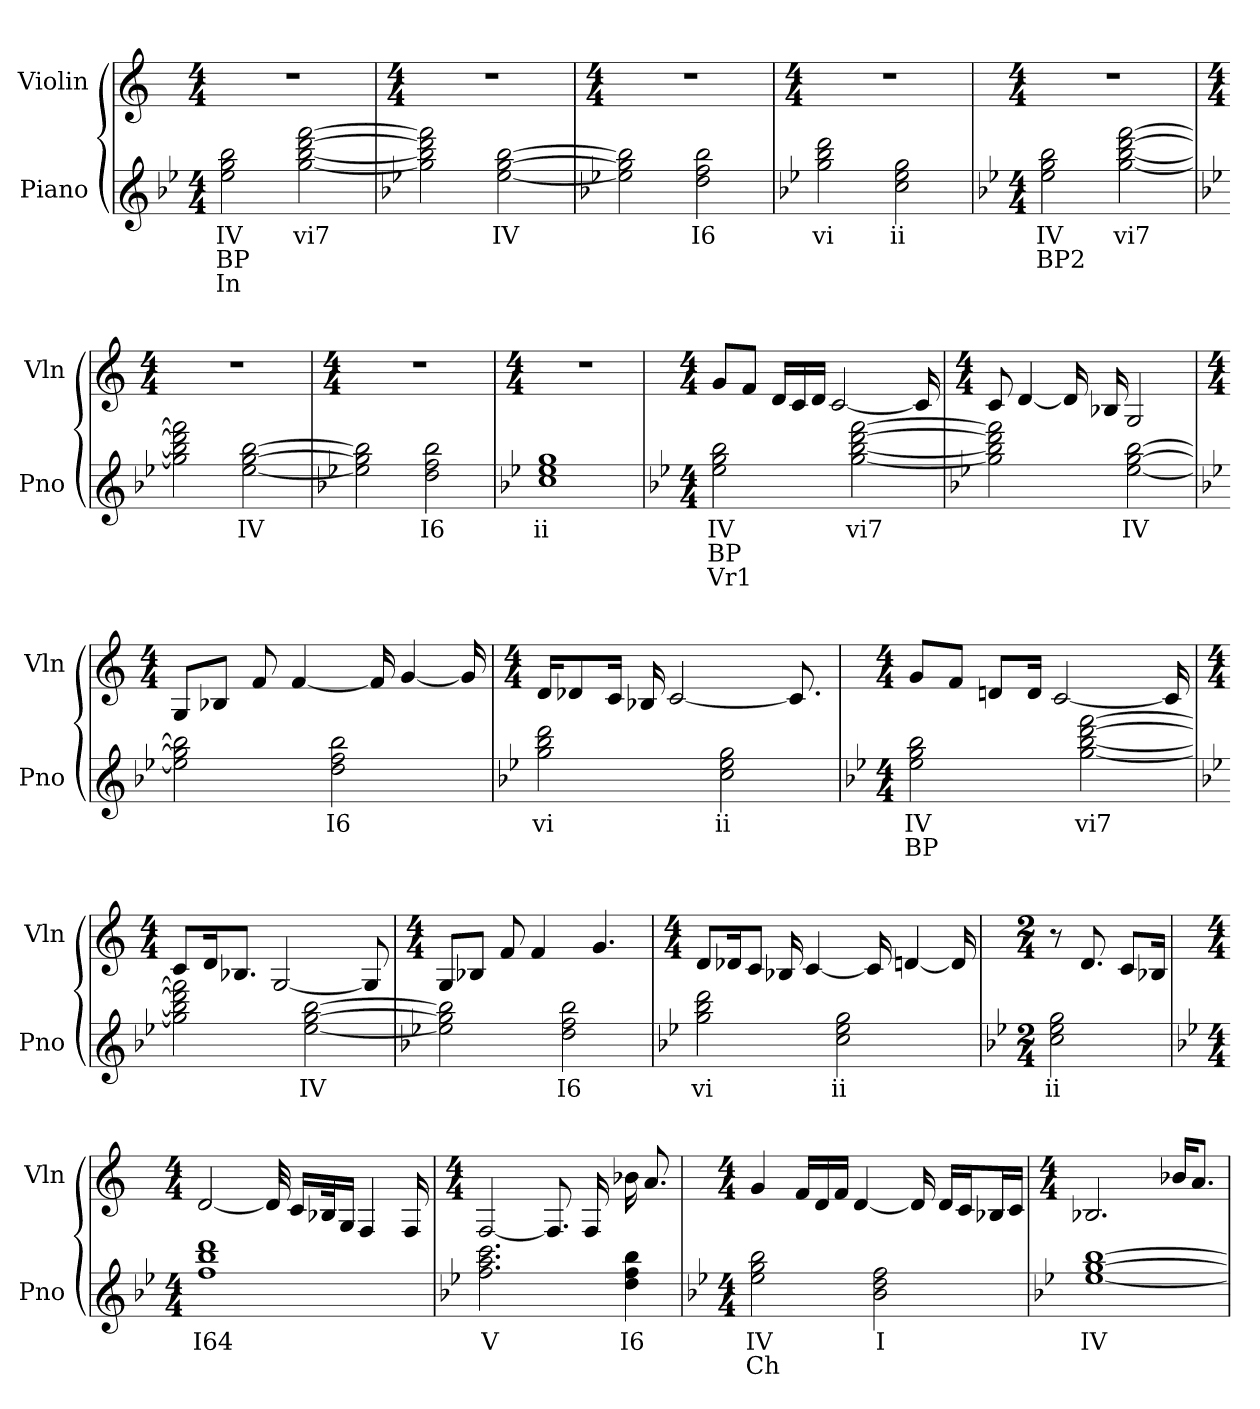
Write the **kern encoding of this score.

**kern	**text	**text	**text	**kern
*part2	*part2	*part2	*part2	*part1
*staff2	*staff2	*staff2	*staff2	*staff1
*I"Piano	*	*	*	*I"Violin
*I'Pno	*	*	*	*I'Vln
*k[b-e-]	*	*	*	*
*B-:	*	*	*	*
*M4/4	*	*	*	*M4/4
=	=	=	=	=
2ee- 2gg 2bb-	IV	BP	In	1r
[2gg [2bb- [2ddd [2fff	vi7	.	.	.
=	=	=	=	=
*k[b-e-]	*	*	*	*
*B-:	*	*	*	*
*	*	*	*	*M4/4
2gg] 2bb-] 2ddd] 2fff]	.	.	.	1r
[2ee- [2gg [2bb-	IV	.	.	.
=	=	=	=	=
*k[b-e-]	*	*	*	*
*B-:	*	*	*	*
*	*	*	*	*M4/4
2ee-] 2gg] 2bb-]	.	.	.	1r
2dd 2ff 2bb-	I6	.	.	.
=	=	=	=	=
*k[b-e-]	*	*	*	*
*B-:	*	*	*	*
*	*	*	*	*M4/4
2gg 2bb- 2ddd	vi	.	.	1r
2cc 2ee- 2gg	ii	.	.	.
=	=	=	=	=
*k[b-e-]	*	*	*	*
*B-:	*	*	*	*
*M4/4	*	*	*	*M4/4
2ee- 2gg 2bb-	IV	BP2	.	1r
[2gg [2bb- [2ddd [2fff	vi7	.	.	.
=	=	=	=	=
*k[b-e-]	*	*	*	*
*B-:	*	*	*	*
*	*	*	*	*M4/4
2gg] 2bb-] 2ddd] 2fff]	.	.	.	1r
[2ee- [2gg [2bb-	IV	.	.	.
=	=	=	=	=
*k[b-e-]	*	*	*	*
*B-:	*	*	*	*
*	*	*	*	*M4/4
2ee-] 2gg] 2bb-]	.	.	.	1r
2dd 2ff 2bb-	I6	.	.	.
=	=	=	=	=
*k[b-e-]	*	*	*	*
*B-:	*	*	*	*
*	*	*	*	*M4/4
1cc 1ee- 1gg	ii	.	.	1r
=	=	=	=	=
*k[b-e-]	*	*	*	*
*B-:	*	*	*	*
*M4/4	*	*	*	*M4/4
2ee- 2gg 2bb-	IV	BP	Vr1	8gL
.	.	.	.	8fJ
.	.	.	.	16dLL
.	.	.	.	16c
.	.	.	.	16dJJ
.	.	.	.	[2c
[2gg [2bb- [2ddd [2fff	vi7	.	.	.
.	.	.	.	16c]
=	=	=	=	=
*k[b-e-]	*	*	*	*
*B-:	*	*	*	*
*	*	*	*	*M4/4
2gg] 2bb-] 2ddd] 2fff]	.	.	.	8c
.	.	.	.	[4d
.	.	.	.	16d]
.	.	.	.	16B-X
[2ee- [2gg [2bb-	IV	.	.	2G
=	=	=	=	=
*k[b-e-]	*	*	*	*
*B-:	*	*	*	*
*	*	*	*	*M4/4
2ee-] 2gg] 2bb-]	.	.	.	8GL
.	.	.	.	8B-XJ
.	.	.	.	8f
.	.	.	.	[4f
2dd 2ff 2bb-	I6	.	.	.
.	.	.	.	16f]
.	.	.	.	[4g
.	.	.	.	16g]
=	=	=	=	=
*k[b-e-]	*	*	*	*
*B-:	*	*	*	*
*	*	*	*	*M4/4
2gg 2bb- 2ddd	vi	.	.	16dKL
.	.	.	.	8d-X
.	.	.	.	16cJk
.	.	.	.	16B-X
.	.	.	.	[2c
2cc 2ee- 2gg	ii	.	.	.
.	.	.	.	8.c]
=	=	=	=	=
*k[b-e-]	*	*	*	*
*B-:	*	*	*	*
*M4/4	*	*	*	*M4/4
2ee- 2gg 2bb-	IV	BP	.	8gL
.	.	.	.	8fJ
.	.	.	.	8dnL
.	.	.	.	16dJk
.	.	.	.	[2c
[2gg [2bb- [2ddd [2fff	vi7	.	.	.
.	.	.	.	16c]
=	=	=	=	=
*k[b-e-]	*	*	*	*
*B-:	*	*	*	*
*	*	*	*	*M4/4
2gg] 2bb-] 2ddd] 2fff]	.	.	.	8cL
.	.	.	.	16dK
.	.	.	.	8.B-XJ
.	.	.	.	[2G
[2ee- [2gg [2bb-	IV	.	.	.
.	.	.	.	8G]
=	=	=	=	=
*k[b-e-]	*	*	*	*
*B-:	*	*	*	*
*	*	*	*	*M4/4
2ee-] 2gg] 2bb-]	.	.	.	8GL
.	.	.	.	8B-XJ
.	.	.	.	8f
.	.	.	.	4f
2dd 2ff 2bb-	I6	.	.	.
.	.	.	.	4.g
=	=	=	=	=
*k[b-e-]	*	*	*	*
*B-:	*	*	*	*
*	*	*	*	*M4/4
2gg 2bb- 2ddd	vi	.	.	8dL
.	.	.	.	16d-XK
.	.	.	.	8cJ
.	.	.	.	16B-X
.	.	.	.	[4c
2cc 2ee- 2gg	ii	.	.	.
.	.	.	.	16c]
.	.	.	.	[4dn
.	.	.	.	16d]
=	=	=	=	=
*k[b-e-]	*	*	*	*
*B-:	*	*	*	*
*M2/4	*	*	*	*M2/4
2cc 2ee- 2gg	ii	.	.	8r
.	.	.	.	8.d
.	.	.	.	8cL
.	.	.	.	16B-XJk
=	=	=	=	=
*k[b-e-]	*	*	*	*
*B-:	*	*	*	*
*M4/4	*	*	*	*M4/4
1ff 1bb- 1ddd	I64	.	.	[2d
.	.	.	.	32d]
.	.	.	.	16cLL
.	.	.	.	32B-Xk
.	.	.	.	16GJJ
.	.	.	.	4F
.	.	.	.	16F
=	=	=	=	=
*k[b-e-]	*	*	*	*
*B-:	*	*	*	*
*	*	*	*	*M4/4
2.ff 2.aa 2.ccc	V	.	.	[2F
.	.	.	.	8.F]
.	.	.	.	16F
4dd 4ff 4bb-	I6	.	.	16b-XLL
.	.	.	.	8.aJ
=	=	=	=	=
*k[b-e-]	*	*	*	*
*B-:	*	*	*	*
*M4/4	*	*	*	*M4/4
2ee- 2gg 2bb-	IV	Ch	.	4g
.	.	.	.	16fLL
.	.	.	.	16d
.	.	.	.	16fJJ
.	.	.	.	[4d
2b- 2dd 2ff	I	.	.	.
.	.	.	.	16d]
.	.	.	.	16dLL
.	.	.	.	16cJ
.	.	.	.	16B-XL
.	.	.	.	16cJJ
=	=	=	=	=
*k[b-e-]	*	*	*	*
*B-:	*	*	*	*
*	*	*	*	*M4/4
[1ee- [1gg [1bb-	IV	.	.	2.B-X
.	.	.	.	16b-XKL
.	.	.	.	8.aJ
=	=	=	=	=
*-	*-	*-	*-	*-
